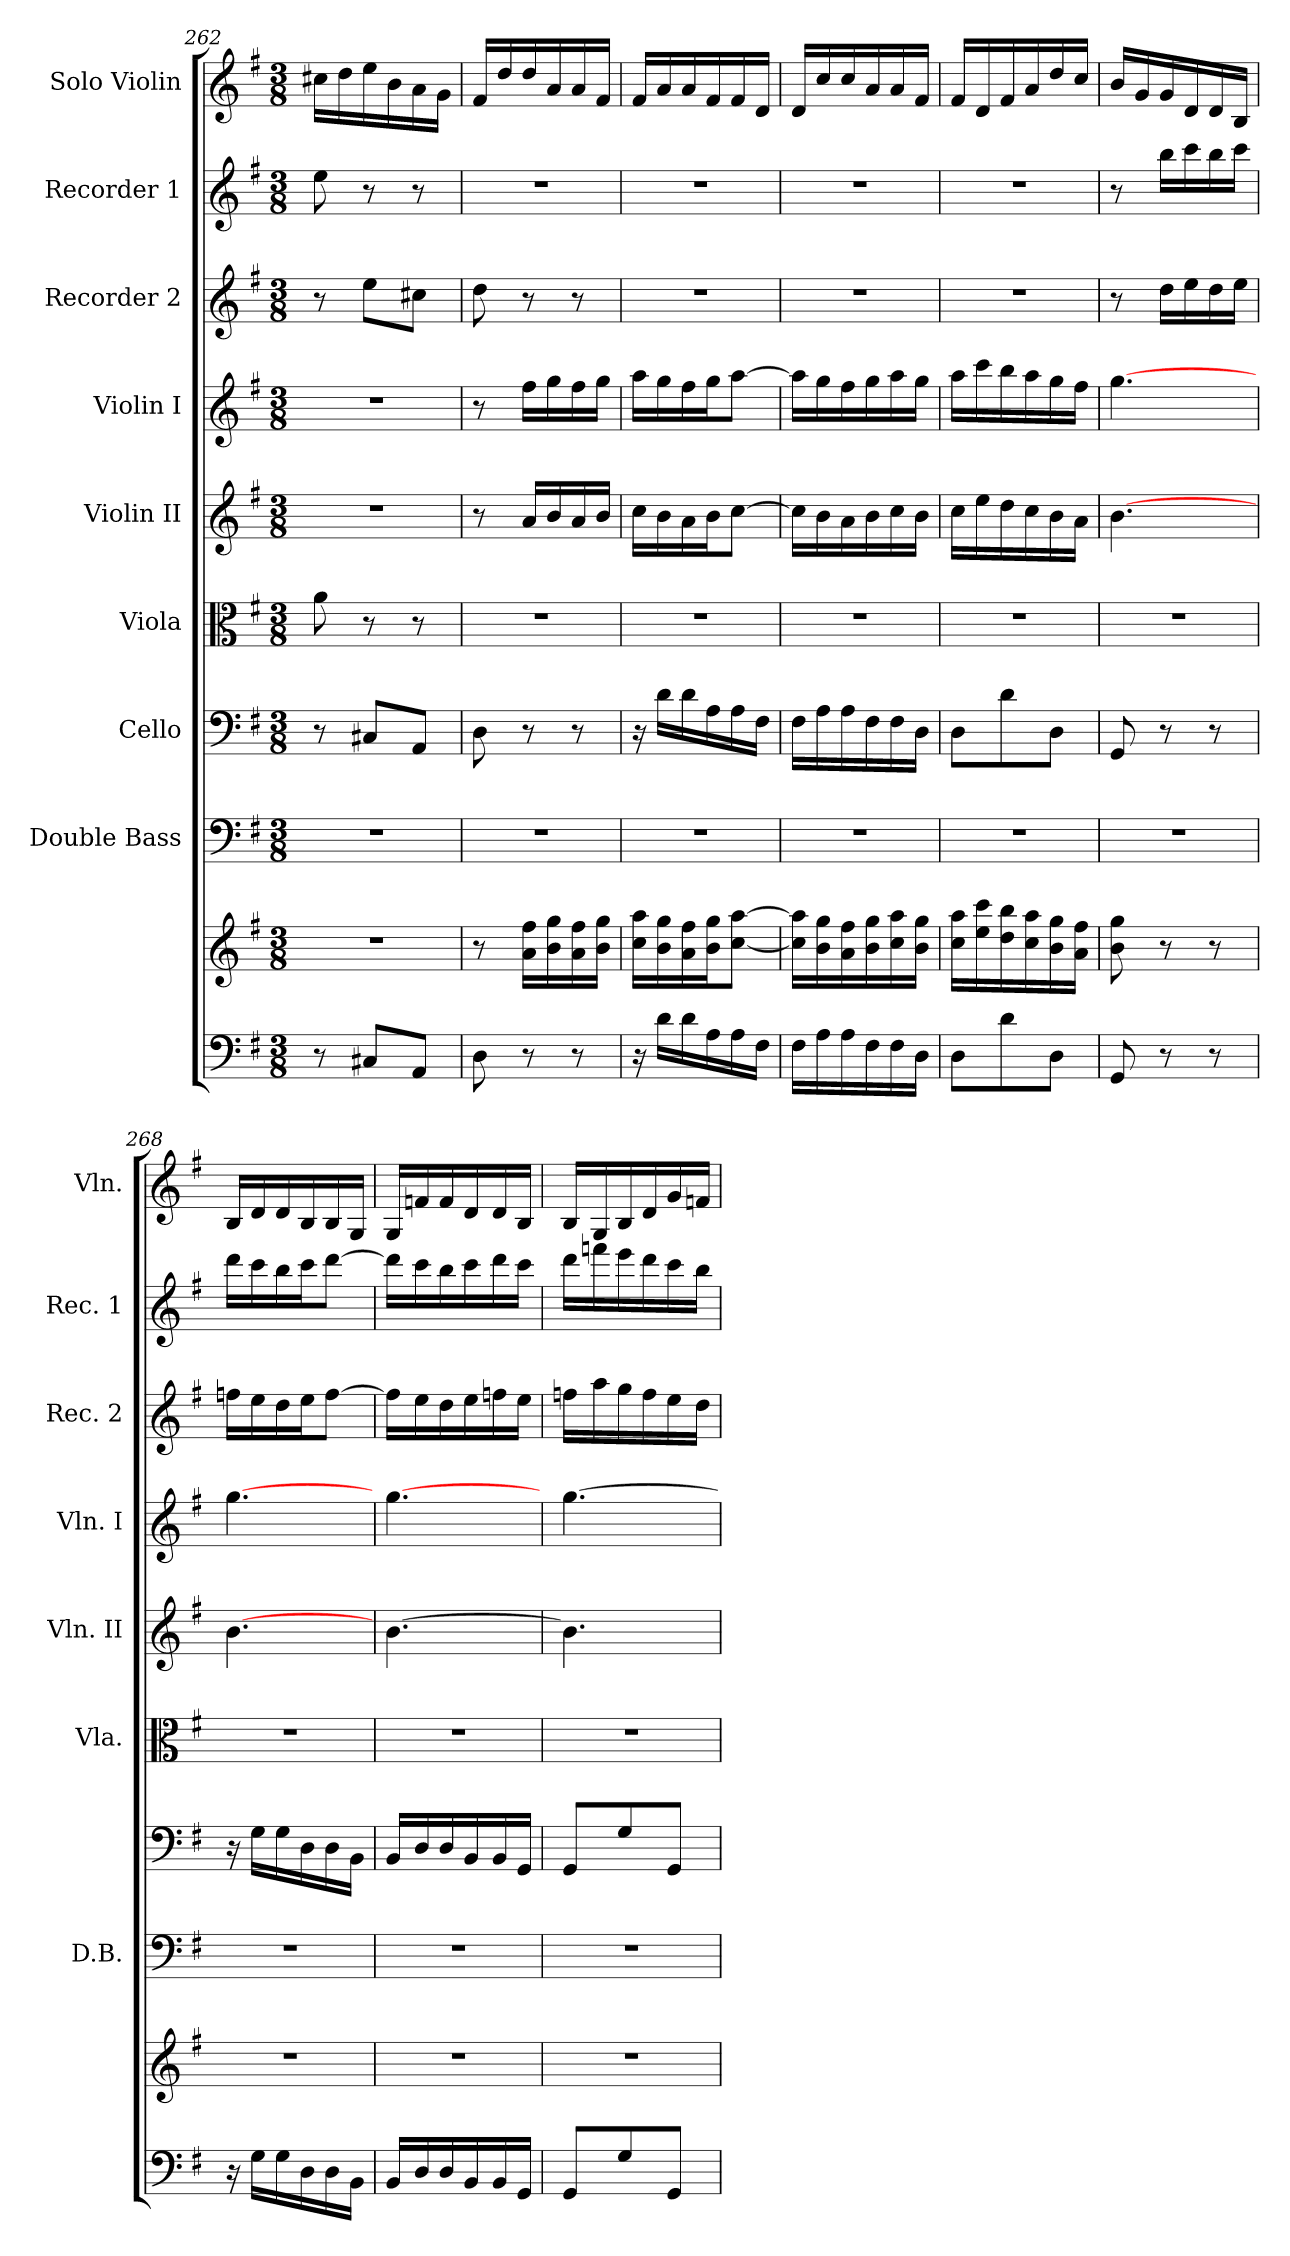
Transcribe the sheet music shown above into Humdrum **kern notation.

**kern	**kern	**kern	**kern	**kern	**kern	**kern	**kern	**kern	**kern
*part9	*part9	*part8	*part7	*part6	*part5	*part4	*part3	*part2	*part1
*staff10	*staff9	*staff8	*staff7	*staff6	*staff5	*staff4	*staff3	*staff2	*staff1
*	*	*I"Double Bass	*I"Cello	*I"Viola	*I"Violin II	*I"Violin I	*I"Recorder 2	*I"Recorder 1	*I"Solo Violin
*	*	*I'D.B.	*	*I'Vla.	*I'Vln. II	*I'Vln. I	*I'Rec. 2	*I'Rec. 1	*I'Vln.
*clefF4	*clefG2	*clefF4	*clefF4	*clefC3	*clefG2	*clefG2	*clefG2	*clefG2	*clefG2
*	*	*ITrd7c12	*	*	*	*	*	*	*
*k[f#]	*k[f#]	*k[f#]	*k[f#]	*k[f#]	*k[f#]	*k[f#]	*k[f#]	*k[f#]	*k[f#]
*G:	*G:	*G:	*G:	*G:	*G:	*G:	*G:	*G:	*G:
*M3/8	*M3/8	*M3/8	*M3/8	*M3/8	*M3/8	*M3/8	*M3/8	*M3/8	*M3/8
=262	=262	=262	=262	=262	=262	=262	=262	=262	=262
8r	4.r	4.r	8r	8a\	4.r	4.r	8r	8ee\	16cc#\LL
.	.	.	.	.	.	.	.	.	16dd\
8C#/L	.	.	8C#/L	8r	.	.	8ee\L	8r	16ee\
.	.	.	.	.	.	.	.	.	16b\
8AA/J	.	.	8AA/J	8r	.	.	8cc#\J	8r	16a\
.	.	.	.	.	.	.	.	.	16g\JJ
=263	=263	=263	=263	=263	=263	=263	=263	=263	=263
8D\	8r	4.r	8D\	4.r	8r	8r	8dd\	4.r	16f#/LL
.	.	.	.	.	.	.	.	.	16dd/
8r	16a\ 16ff#\LL	.	8r	.	16a/LL	16ff#\LL	8r	.	16dd/
.	16b\ 16gg\	.	.	.	16b/	16gg\	.	.	16a/
8r	16a\ 16ff#\	.	8r	.	16a/	16ff#\	8r	.	16a/
.	16b\ 16gg\JJ	.	.	.	16b/JJ	16gg\JJ	.	.	16f#/JJ
=264	=264	=264	=264	=264	=264	=264	=264	=264	=264
16r	16cc\ 16aa\LL	4.r	16r	4.r	16cc\LL	16aa\LL	4.r	4.r	16f#/LL
16d\LL	16b\ 16gg\	.	16d\LL	.	16b\	16gg\	.	.	16a/
16d\	16a\ 16ff#\	.	16d\	.	16a\	16ff#\	.	.	16a/
16A\	16b\ 16gg\J	.	16A\	.	16b\J	16gg\J	.	.	16f#/
16A\	[8cc\ [8aa\J	.	16A\	.	[8cc\J	[8aa\J	.	.	16f#/
16F#\JJ	.	.	16F#\JJ	.	.	.	.	.	16d/JJ
=265	=265	=265	=265	=265	=265	=265	=265	=265	=265
16F#\LL	16cc]\ 16aa]\LL	4.r	16F#\LL	4.r	16cc\LL]	16aa\LL]	4.r	4.r	16d/LL
16A\	16b\ 16gg\	.	16A\	.	16b\	16gg\	.	.	16cc/
16A\	16a\ 16ff#\	.	16A\	.	16a\	16ff#\	.	.	16cc/
16F#\	16b\ 16gg\	.	16F#\	.	16b\	16gg\	.	.	16a/
16F#\	16cc\ 16aa\	.	16F#\	.	16cc\	16aa\	.	.	16a/
16D\JJ	16b\ 16gg\JJ	.	16D\JJ	.	16b\JJ	16gg\JJ	.	.	16f#/JJ
=266	=266	=266	=266	=266	=266	=266	=266	=266	=266
8D\L	16cc\ 16aa\LL	4.r	8D\L	4.r	16cc\LL	16aa\LL	4.r	4.r	16f#/LL
.	16ee\ 16ccc\	.	.	.	16ee\	16ccc\	.	.	16d/
8d\	16dd\ 16bb\	.	8d\	.	16dd\	16bb\	.	.	16f#/
.	16cc\ 16aa\	.	.	.	16cc\	16aa\	.	.	16a/
8D\J	16b\ 16gg\	.	8D\J	.	16b\	16gg\	.	.	16dd/
.	16a\ 16ff#\JJ	.	.	.	16a\JJ	16ff#\JJ	.	.	16cc/JJ
!!LO:LB:g=z
=267	=267	=267	=267	=267	=267	=267	=267	=267	=267
8GG/	8b\ 8gg\	4.r	8GG/	4.r	[4.b\	[4.gg\	8r	8r	16b/LL
.	.	.	.	.	.	.	.	.	16g/
8r	8r	.	8r	.	.	.	16dd\LL	16bb\LL	16g/
.	.	.	.	.	.	.	16ee\	16ccc\	16d/
8r	8r	.	8r	.	.	.	16dd\	16bb\	16d/
.	.	.	.	.	.	.	16ee\JJ	16ccc\JJ	16B/JJ
=268	=268	=268	=268	=268	=268	=268	=268	=268	=268
16r	4.r	4.r	16r	4.r	[4.b\	[4.gg\	16ffn\LL	16ddd\LL	16B/LL
16G\LL	.	.	16G\LL	.	.	.	16ee\	16ccc\	16d/
16G\	.	.	16G\	.	.	.	16dd\	16bb\	16d/
16D\	.	.	16D\	.	.	.	16ee\J	16ccc\J	16B/
16D\	.	.	16D\	.	.	.	[8ff\J	[8ddd\J	16B/
16BB\JJ	.	.	16BB\JJ	.	.	.	.	.	16G/JJ
=269	=269	=269	=269	=269	=269	=269	=269	=269	=269
16BB/LL	4.r	4.r	16BB/LL	4.r	[4.b\	[4.gg\	16ff\LL]	16ddd\LL]	16G/LL
16D/	.	.	16D/	.	.	.	16ee\	16ccc\	16fn/
16D/	.	.	16D/	.	.	.	16dd\	16bb\	16f/
16BB/	.	.	16BB/	.	.	.	16ee\	16ccc\	16d/
16BB/	.	.	16BB/	.	.	.	16ffn\	16ddd\	16d/
16GG/JJ	.	.	16GG/JJ	.	.	.	16ee\JJ	16ccc\JJ	16B/JJ
=270	=270	=270	=270	=270	=270	=270	=270	=270	=270
8GG/L	4.r	4.r	8GG/L	4.r	4.b\]	[4.gg\	16ffn\LL	16ddd\LL	16B/LL
.	.	.	.	.	.	.	16aa\	16fffn\	16G/
8G/	.	.	8G/	.	.	.	16gg\	16eee\	16B/
.	.	.	.	.	.	.	16ff\	16ddd\	16d/
8GG/J	.	.	8GG/J	.	.	.	16ee\	16ccc\	16g/
.	.	.	.	.	.	.	16dd\JJ	16bb\JJ	16fn/JJ
=	=	=	=	=	=	=	=	=	=
*-	*-	*-	*-	*-	*-	*-	*-	*-	*-
